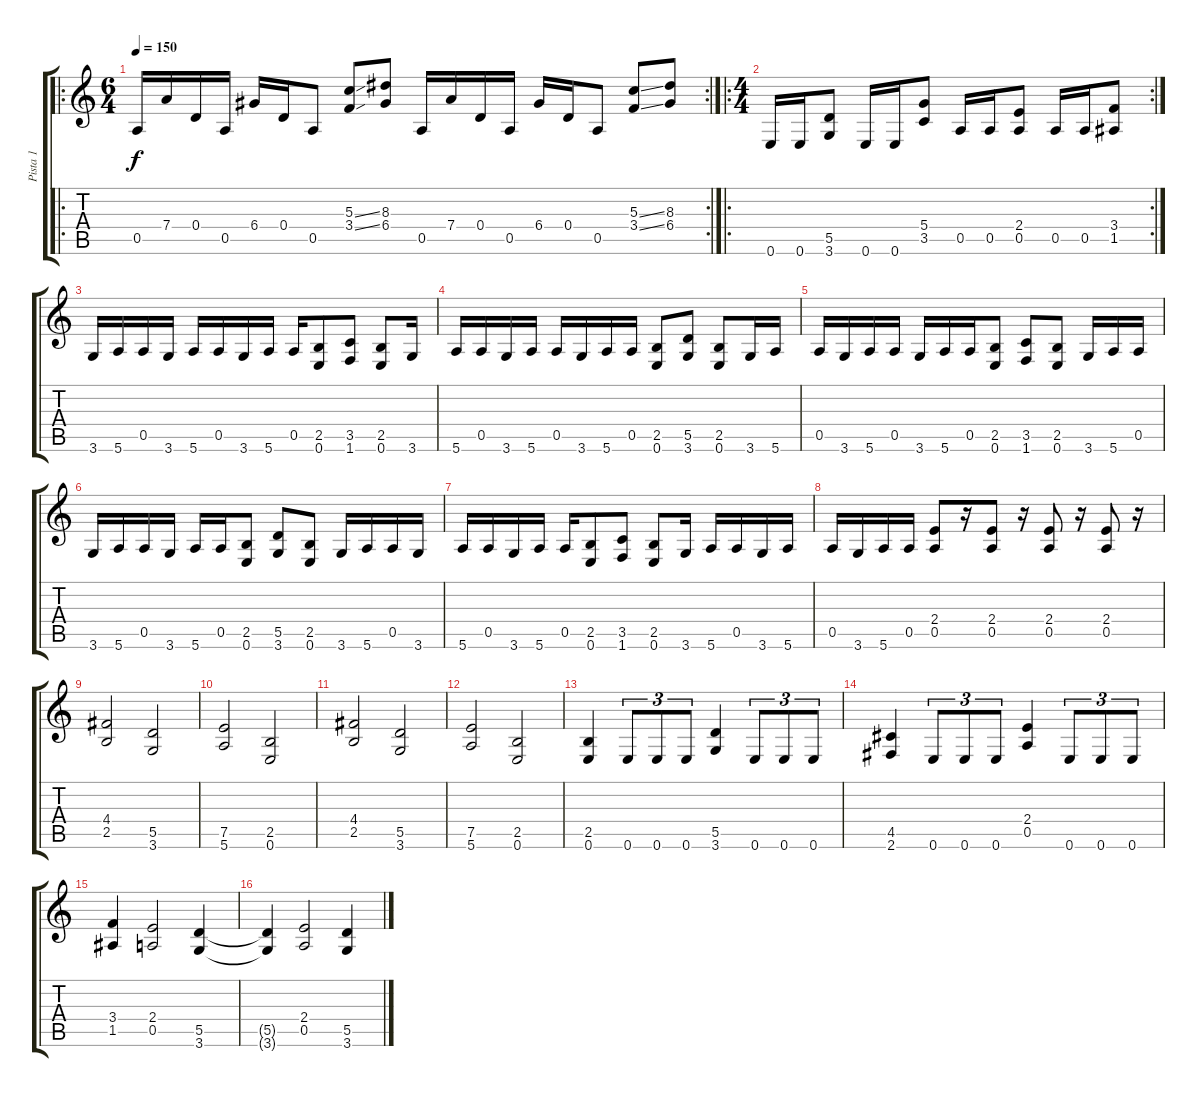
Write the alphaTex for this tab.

\track ("Pista 1" "Pista 1") {instrument distortionguitar}
\staff {score tabs}
\tuning (E4 B3 G3 D3 A2 E2) {hide}
\ro
\rc 2
\ts (6 4)
\tempo 150
\clef g2
\ks c
0.5.16{dy f} 7.4.16 0.4.16 0.5.16 6.4.16 0.4.16 0.5.8 (5.3{ss} 3.4{ss}).8 (8.3 6.4).8 0.5.16 7.4.16 0.4.16 0.5.16 6.4.16 0.4.16 0.5.8 (5.3{ss} 3.4{ss}).8 (8.3 6.4).8 |
\ro
\rc 2
\ts (4 4)
0.6.16 0.6.16 (5.5 3.6).8 0.6.16 0.6.16 (5.4 3.5).8 0.5.16 0.5.16 (2.4 0.5).8 0.5.16 0.5.16 (3.4 1.5).8 |
3.6.16 5.6.16 0.5.16 3.6.16 5.6.16 0.5.16 3.6.16 5.6.16 0.5.16 (2.5 0.6).8 (3.5 1.6).8 (2.5 0.6).8 3.6.16 |
5.6.16 0.5.16 3.6.16 5.6.16 0.5.16 3.6.16 5.6.16 0.5.16 (2.5 0.6).8 (5.5 3.6).8 (2.5 0.6).8 3.6.16 5.6.16 |
0.5.16 3.6.16 5.6.16 0.5.16 3.6.16 5.6.16 0.5.16 (2.5 0.6).8 (3.5 1.6).8 (2.5 0.6).8 3.6.16 5.6.16 0.5.16 |
3.6.16 5.6.16 0.5.16 3.6.16 5.6.16 0.5.16 (2.5 0.6).8 (5.5 3.6).8 (2.5 0.6).8 3.6.16 5.6.16 0.5.16 3.6.16 |
5.6.16 0.5.16 3.6.16 5.6.16 0.5.16 (2.5 0.6).8 (3.5 1.6).8 (2.5 0.6).8 3.6.16 5.6.16 0.5.16 3.6.16 5.6.16 |
0.5.16 3.6.16 5.6.16 0.5.16 (2.4 0.5).8 r.16 (2.4 0.5).8 r.16 (2.4 0.5).8 r.16 (2.4 0.5).8 r.16 |
(4.4 2.5).2 (5.5 3.6).2 |
(7.5 5.6).2 (2.5 0.6).2 |
(4.4 2.5).2 (5.5 3.6).2 |
(7.5 5.6).2 (2.5 0.6).2 |
(2.5 0.6).4 0.6.8{tu (3 2)} 0.6.8{tu (3 2)} 0.6.8{tu (3 2)} (5.5 3.6).4 0.6.8{tu (3 2)} 0.6.8{tu (3 2)} 0.6.8{tu (3 2)} |
(4.5 2.6).4 0.6.8{tu (3 2)} 0.6.8{tu (3 2)} 0.6.8{tu (3 2)} (2.4 0.5).4 0.6.8{tu (3 2)} 0.6.8{tu (3 2)} 0.6.8{tu (3 2)} |
(3.4 1.5).4 (2.4 0.5).2 (5.5 3.6).4 |
(5.5{t} 3.6{t}).4 (2.4 0.5).2 (5.5 3.6).4
